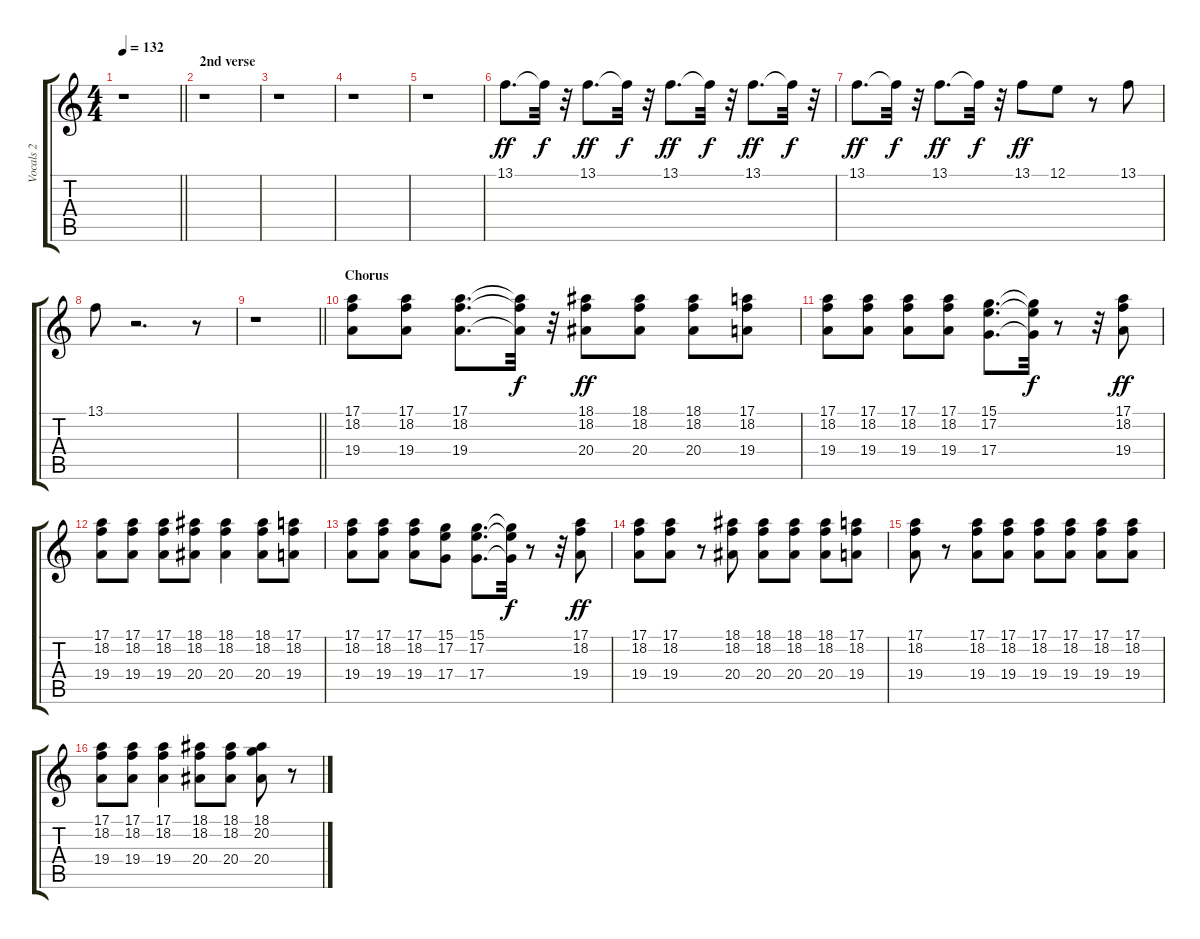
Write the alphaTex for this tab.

\track ("Vocals 2" "Vocals 2") {instrument choiraahs}
\staff {score tabs}
\tuning (E4 B3 G3 D3 A2 E2) {hide}
\ts (4 4)
\tempo 132
\clef g2
\barLineRight lightlight
\ks c
r.1{dy f} |
\section ("" "2nd verse")
r.1 |
r.1 |
r.1 |
r.1 |
13.1.8{d dy ff} 13.1{t}.32{dy f} r.32 13.1.8{d dy ff} 13.1{t}.32{dy f} r.32 13.1.8{d dy ff} 13.1{t}.32{dy f} r.32 13.1.8{d dy ff} 13.1{t}.32{dy f} r.32 |
13.1.8{d dy ff} 13.1{t}.32{dy f} r.32 13.1.8{d dy ff} 13.1{t}.32{dy f} r.32 13.1.8{dy ff} 12.1.8 r.8 13.1.8 |
13.1.8 r.2{d} r.8 |
\barLineRight lightlight
r.1 |
\section ("" "Chorus")
(17.1 18.2 19.4).8 (17.1 18.2 19.4).8 (17.1 18.2 19.4).8{d} (17.1{t} 18.2{t} 19.4{t}).32{dy f} r.32 (18.1 18.2 20.4).8{dy ff} (18.1 18.2 20.4).8 (18.1 18.2 20.4).8 (17.1 18.2 19.4).8 |
(17.1 18.2 19.4).8 (17.1 18.2 19.4).8 (17.1 18.2 19.4).8 (17.1 18.2 19.4).8 (15.1 17.2 17.4).8{d} (15.1{t} 17.2{t} 17.4{t}).32{dy f} r.8 r.32 (17.1 18.2 19.4).8{dy ff} |
(17.1 18.2 19.4).8 (17.1 18.2 19.4).8 (17.1 18.2 19.4).8 (18.1 18.2 20.4).8 (18.1 18.2 20.4).4 (18.1 18.2 20.4).8 (17.1 18.2 19.4).8 |
(17.1 18.2 19.4).8 (17.1 18.2 19.4).8 (17.1 18.2 19.4).8 (15.1 17.2 17.4).8 (15.1 17.2 17.4).8{d} (15.1{t} 17.2{t} 17.4{t}).32{dy f} r.8 r.32 (17.1 18.2 19.4).8{dy ff} |
(17.1 18.2 19.4).8 (17.1 18.2 19.4).8 r.8 (18.1 18.2 20.4).8 (18.1 18.2 20.4).8 (18.1 18.2 20.4).8 (18.1 18.2 20.4).8 (17.1 18.2 19.4).8 |
(17.1 18.2 19.4).8 r.8 (17.1 18.2 19.4).8 (17.1 18.2 19.4).8 (17.1 18.2 19.4).8 (17.1 18.2 19.4).8 (17.1 18.2 19.4).8 (17.1 18.2 19.4).8 |
(17.1 18.2 19.4).8 (17.1 18.2 19.4).8 (17.1 18.2 19.4).4 (18.1 18.2 20.4).8 (18.1 18.2 20.4).8 (18.1 20.2 20.4).8 r.8
